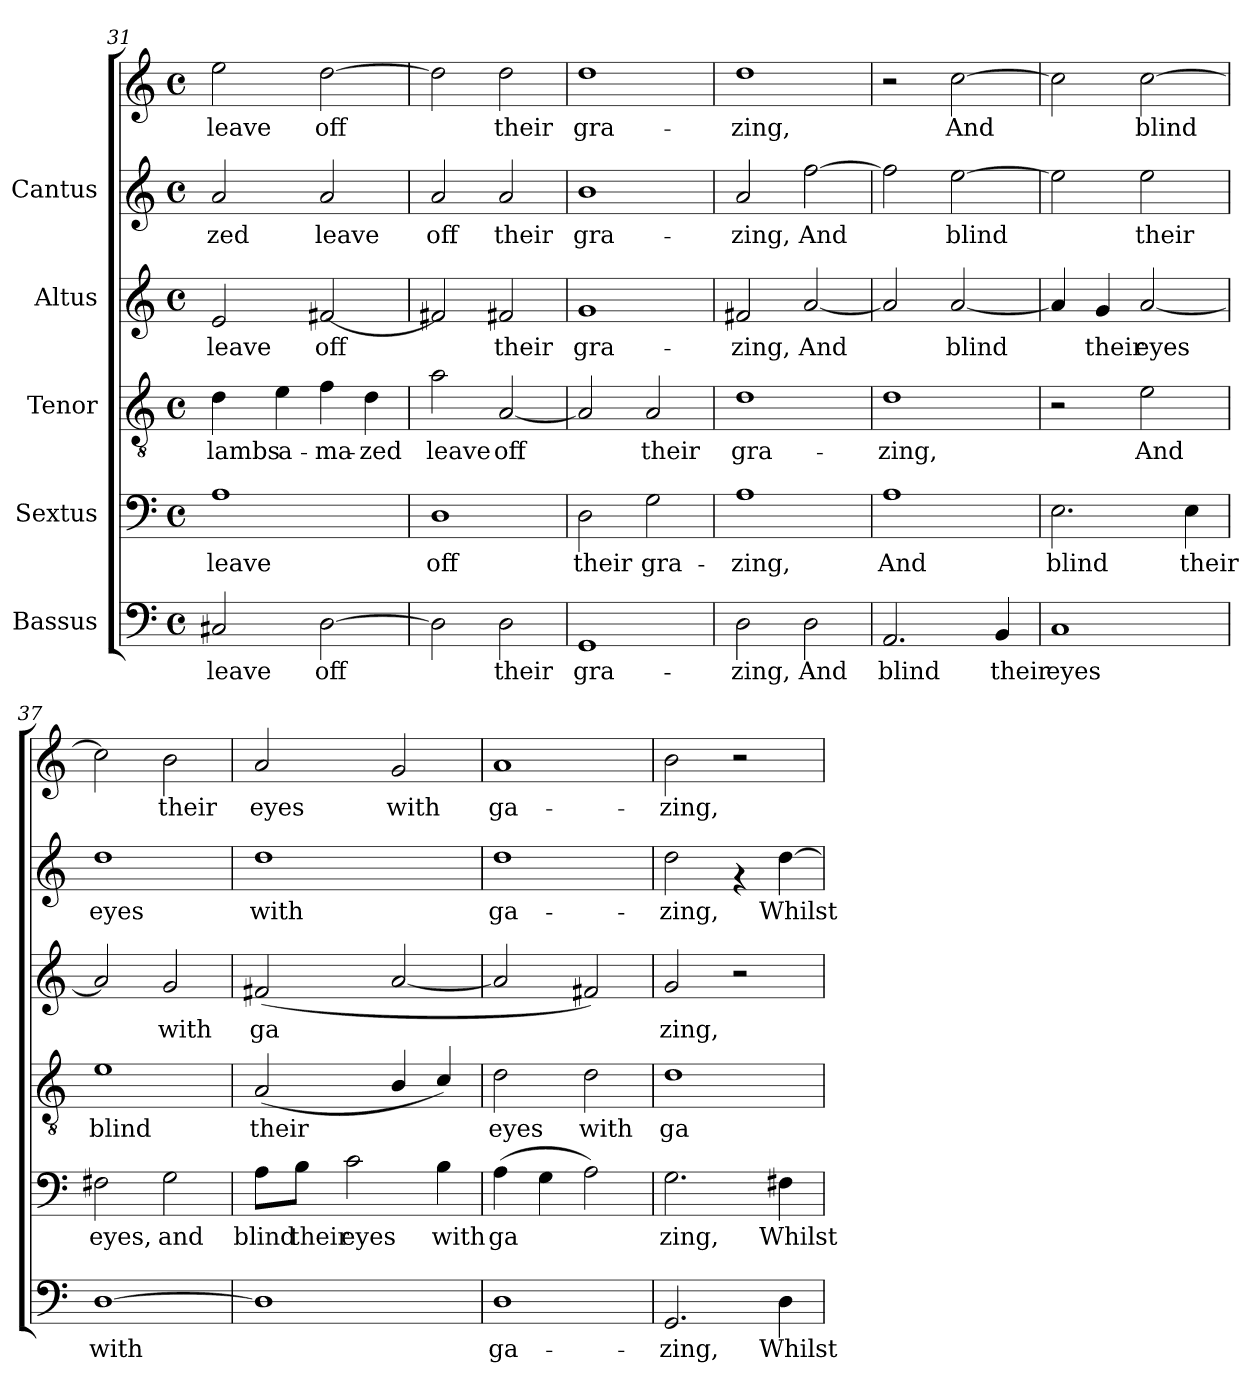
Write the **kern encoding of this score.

**kern	**text	**kern	**text	**kern	**text	**kern	**text	**kern	**text	**kern	**text
*part5	*part5	*part4	*part4	*part3	*part3	*part2	*part2	*part1	*part1	*part1	*part1
*staff6	*staff6	*staff5	*staff5	*staff4	*staff4	*staff3	*staff3	*staff2	*staff2	*staff1	*staff1
*I"Bassus	*	*I"Sextus	*	*I"Tenor	*	*I"Altus	*	*I"Cantus	*	*	*
*clefF4	*	*clefF4	*	*clefGv2	*	*clefG2	*	*clefG2	*	*clefG2	*
*M4/4	*	*M4/4	*	*M4/4	*	*M4/4	*	*M4/4	*	*M4/4	*
*met(c)	*	*met(c)	*	*met(c)	*	*met(c)	*	*met(c)	*	*met(c)	*
=31	=31	=31	=31	=31	=31	=31	=31	=31	=31	=31	=31
!	!LO:LY:b:cj	!	!LO:LY:b:cj	!	!LO:LY:b:cj	!	!LO:LY:b:cj	!	!LO:LY:b:cj	!	!LO:LY:b:cj
2C#X/	leave	1A	leave	4d\	lambs	2e/	leave	2a/	zed	2ee\	-leave
!	!	!	!	!	!LO:LY:b:cj	!	!	!	!	!	!
.	.	.	.	4e\	a-	.	.	.	.	.	.
!	!LO:LY:b:cj	!	!	!	!LO:LY:b:cj	!	!LO:LY:b:cj	!	!LO:LY:b:cj	!	!LO:LY:b:cj
[>2D\	off	.	.	4f\	-ma-	[<2f#X/	off	2a/	leave	[>2dd\	off
!	!	!	!	!	!LO:LY:b:cj	!	!	!	!	!	!
.	.	.	.	4d\	-zed	.	.	.	.	.	.
=32	=32	=32	=32	=32	=32	=32	=32	=32	=32	=32	=32
!	!LO:LY:b:cj	!	!LO:LY:b:cj	!	!LO:LY:b:cj	!	!LO:LY:b:cj	!	!LO:LY:b:cj	!	!LO:LY:b:cj
2D\]	.	1D	off	2a\	leave	2f#X/]	.	2a/	off	2dd\]	.
!	!LO:LY:b:cj	!	!	!	!LO:LY:b:cj	!	!LO:LY:b:cj	!	!LO:LY:b:cj	!	!LO:LY:b:cj
2D\	their	.	.	[<2A/	off	2f#X/	their	2a/	their	2dd\	their
=33	=33	=33	=33	=33	=33	=33	=33	=33	=33	=33	=33
!	!LO:LY:b:cj	!	!LO:LY:b:cj	!	!LO:LY:b:cj	!	!LO:LY:b:cj	!	!LO:LY:b:cj	!	!LO:LY:b:cj
1GG	gra-	2D\	their	2A/]	.	1g	gra-	1b	-gra-	1dd	gra-
!	!	!	!LO:LY:b:cj	!	!LO:LY:b:cj	!	!	!	!	!	!
.	.	2G\	gra-	2A/	their	.	.	.	.	.	.
=34	=34	=34	=34	=34	=34	=34	=34	=34	=34	=34	=34
!	!LO:LY:b:cj	!	!LO:LY:b:cj	!	!LO:LY:b:cj	!	!LO:LY:b:cj	!	!LO:LY:b:cj	!	!LO:LY:b:cj
2D\	-zing,	1A	-zing,	1d	gra-	2f#X/	-zing,	2a/	zing,	1dd	-zing,
!	!LO:LY:b:cj	!	!	!	!	!	!LO:LY:b:cj	!	!LO:LY:b:cj	!	!
2D\	And	.	.	.	.	[<2a/	And	[>2ff\	And	.	.
=35	=35	=35	=35	=35	=35	=35	=35	=35	=35	=35	=35
!	!LO:LY:b:cj	!	!LO:LY:b:cj	!	!LO:LY:b:cj	!	!LO:LY:b:cj	!	!LO:LY:b:cj	!	!
2.AA/	blind	1A	And	1d	-zing,	2a/]	.	2ff\]	.	2r	.
!	!	!	!	!	!	!	!LO:LY:b:cj	!	!LO:LY:b:cj	!	!LO:LY:b:cj
.	.	.	.	.	.	[<2a/	blind	[>2ee\	blind	[>2cc\	And
!	!LO:LY:b:cj	!	!	!	!	!	!	!	!	!	!
4BB/	their	.	.	.	.	.	.	.	.	.	.
!!LO:PB:g=z
=36	=36	=36	=36	=36	=36	=36	=36	=36	=36	=36	=36
!	!LO:LY:b:cj	!	!LO:LY:b:cj	!	!	!	!LO:LY:b:cj	!	!LO:LY:b:cj	!	!LO:LY:b:cj
1C	eyes	2.E\	blind	2r	.	4a/]	.	2ee\]	.	2cc\]	.
!	!	!	!	!	!	!	!LO:LY:b:cj	!	!	!	!
.	.	.	.	.	.	4g/	their	.	.	.	.
!	!	!	!	!	!LO:LY:b:cj	!	!LO:LY:b:cj	!	!LO:LY:b:cj	!	!LO:LY:b:cj
.	.	.	.	2e\	And	[<2a/	eyes	2ee\	their	[>2cc\	blind
!	!	!	!LO:LY:b:cj	!	!	!	!	!	!	!	!
.	.	4E\	their	.	.	.	.	.	.	.	.
=37	=37	=37	=37	=37	=37	=37	=37	=37	=37	=37	=37
!	!LO:LY:b:cj	!	!LO:LY:b:cj	!	!LO:LY:b:cj	!	!LO:LY:b:cj	!	!LO:LY:b:cj	!	!LO:LY:b:cj
[>1D	with	2F#X\	eyes,	1e	blind	2a/]	.	1dd	eyes	2cc\]	.
!	!	!	!LO:LY:b:cj	!	!	!	!LO:LY:b:cj	!	!	!	!LO:LY:b:cj
.	.	2G\	and	.	.	2g/	with	.	.	2b\	their
=38	=38	=38	=38	=38	=38	=38	=38	=38	=38	=38	=38
!	!	!	!LO:LY:b:cj	!	!LO:LY:b:cj	!	!LO:LY:b:cj	!	!LO:LY:b:cj	!	!LO:LY:b:cj
1D]	.	8A\L	blind	(<2A/	their	(<2f#X/	ga-	1dd	with	2a/	eyes
!	!	!	!LO:LY:b:cj	!	!	!	!	!	!	!	!
.	.	8B\J	their	.	.	.	.	.	.	.	.
!	!	!	!LO:LY:b:cj	!	!	!	!	!	!	!	!
.	.	2c\	eyes	.	.	.	.	.	.	.	.
!	!	!	!	!	!LO:LY:b:cj	!	!LO:LY:b:cj	!	!	!	!LO:LY:b:cj
.	.	.	.	4B/	.	[<2a/	--	.	.	2g/	with
!	!	!	!LO:LY:b:cj	!	!LO:LY:b:cj	!	!	!	!	!	!
.	.	4B\	with	4c/)	.	.	.	.	.	.	.
=39	=39	=39	=39	=39	=39	=39	=39	=39	=39	=39	=39
!	!LO:LY:b:cj	!	!LO:LY:b:cj	!	!LO:LY:b:cj	!	!	!	!LO:LY:b:cj	!	!LO:LY:b:cj
1D	ga-	(>4A\	ga-	2d\	eyes	2a/]	.	1dd	-ga-	1a	ga-
!	!	!	!LO:LY:b:cj	!	!	!	!	!	!	!	!
.	.	4G\	--	.	.	.	.	.	.	.	.
!	!	!	!LO:LY:b:cj	!	!LO:LY:b:cj	!	!	!	!	!	!
.	.	2A\)	--	2d\	with	2f#X/)	.	.	.	.	.
=40	=40	=40	=40	=40	=40	=40	=40	=40	=40	=40	=40
!	!LO:LY:b:cj	!	!LO:LY:b:cj	!	!LO:LY:b:cj	!	!LO:LY:b:cj	!	!LO:LY:b:cj	!	!LO:LY:b:cj
2.GG/	-zing,	2.G\	-zing,	1d	ga-	2g/	-zing,	2dd\	zing,	2b\	-zing,
.	.	.	.	.	.	2r	.	4rf	.	2r	.
!	!LO:LY:b:cj	!	!LO:LY:b:cj	!	!	!	!	!	!LO:LY:b:cj	!	!
4D\	Whilst	4F#X\	Whilst	.	.	.	.	[>4dd\	Whilst	.	.
=	=	=	=	=	=	=	=	=	=	=	=
*-	*-	*-	*-	*-	*-	*-	*-	*-	*-	*-	*-
